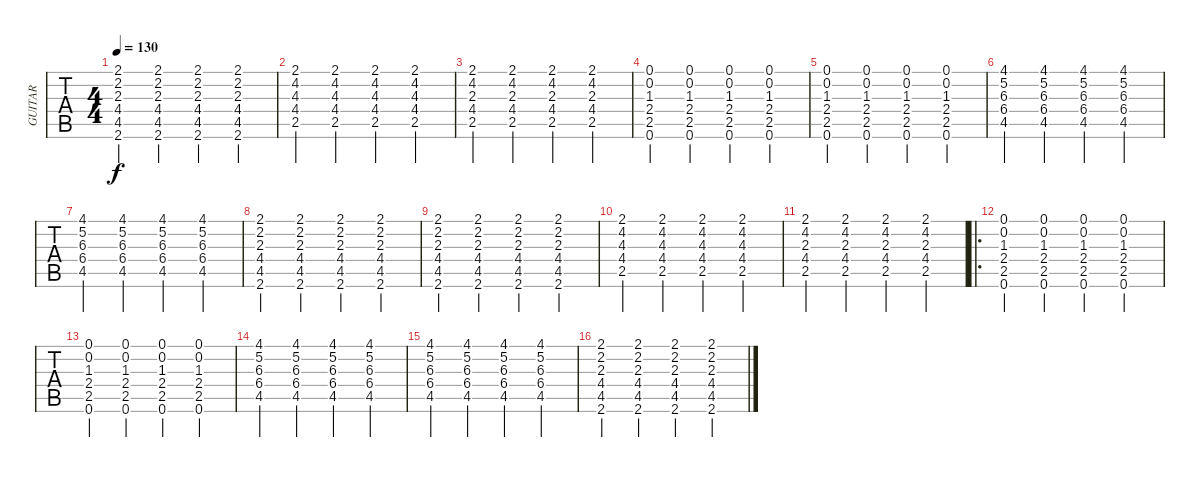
\track ("GUITAR" "GUITAR") {instrument acousticguitarsteel}
\staff {tabs}
\tuning (E4 B3 G3 D3 A2 E2) {hide}
\ts (4 4)
\tempo 130
\clef g2
\ks e
(2.1 2.2 2.3 4.4 4.5 2.6).4{dy f} (2.1 2.2 2.3 4.4 4.5 2.6).4 (2.1 2.2 2.3 4.4 4.5 2.6).4 (2.1 2.2 2.3 4.4 4.5 2.6).4 |
(2.1 4.2 4.3 4.4 2.5).4 (2.1 4.2 4.3 4.4 2.5).4 (2.1 4.2 4.3 4.4 2.5).4 (2.1 4.2 4.3 4.4 2.5).4 |
(2.1 4.2 2.3 4.4 2.5).4 (2.1 4.2 2.3 4.4 2.5).4 (2.1 4.2 2.3 4.4 2.5).4 (2.1 4.2 2.3 4.4 2.5).4 |
(0.1 0.2 1.3 2.4 2.5 0.6).4 (0.1 0.2 1.3 2.4 2.5 0.6).4 (0.1 0.2 1.3 2.4 2.5 0.6).4 (0.1 0.2 1.3 2.4 2.5 0.6).4 |
(0.1 0.2 1.3 2.4 2.5 0.6).4 (0.1 0.2 1.3 2.4 2.5 0.6).4 (0.1 0.2 1.3 2.4 2.5 0.6).4 (0.1 0.2 1.3 2.4 2.5 0.6).4 |
(4.1 5.2 6.3 6.4 4.5).4 (4.1 5.2 6.3 6.4 4.5).4 (4.1 5.2 6.3 6.4 4.5).4 (4.1 5.2 6.3 6.4 4.5).4 |
(4.1 5.2 6.3 6.4 4.5).4 (4.1 5.2 6.3 6.4 4.5).4 (4.1 5.2 6.3 6.4 4.5).4 (4.1 5.2 6.3 6.4 4.5).4 |
(2.1 2.2 2.3 4.4 4.5 2.6).4 (2.1 2.2 2.3 4.4 4.5 2.6).4 (2.1 2.2 2.3 4.4 4.5 2.6).4 (2.1 2.2 2.3 4.4 4.5 2.6).4 |
(2.1 2.2 2.3 4.4 4.5 2.6).4 (2.1 2.2 2.3 4.4 4.5 2.6).4 (2.1 2.2 2.3 4.4 4.5 2.6).4 (2.1 2.2 2.3 4.4 4.5 2.6).4 |
(2.1 4.2 4.3 4.4 2.5).4 (2.1 4.2 4.3 4.4 2.5).4 (2.1 4.2 4.3 4.4 2.5).4 (2.1 4.2 4.3 4.4 2.5).4 |
(2.1 4.2 2.3 4.4 2.5).4 (2.1 4.2 2.3 4.4 2.5).4 (2.1 4.2 2.3 4.4 2.5).4 (2.1 4.2 2.3 4.4 2.5).4 |
\ro
(0.1 0.2 1.3 2.4 2.5 0.6).4 (0.1 0.2 1.3 2.4 2.5 0.6).4 (0.1 0.2 1.3 2.4 2.5 0.6).4 (0.1 0.2 1.3 2.4 2.5 0.6).4 |
(0.1 0.2 1.3 2.4 2.5 0.6).4 (0.1 0.2 1.3 2.4 2.5 0.6).4 (0.1 0.2 1.3 2.4 2.5 0.6).4 (0.1 0.2 1.3 2.4 2.5 0.6).4 |
(4.1 5.2 6.3 6.4 4.5).4 (4.1 5.2 6.3 6.4 4.5).4 (4.1 5.2 6.3 6.4 4.5).4 (4.1 5.2 6.3 6.4 4.5).4 |
(4.1 5.2 6.3 6.4 4.5).4 (4.1 5.2 6.3 6.4 4.5).4 (4.1 5.2 6.3 6.4 4.5).4 (4.1 5.2 6.3 6.4 4.5).4 |
(2.1 2.2 2.3 4.4 4.5 2.6).4 (2.1 2.2 2.3 4.4 4.5 2.6).4 (2.1 2.2 2.3 4.4 4.5 2.6).4 (2.1 2.2 2.3 4.4 4.5 2.6).4
